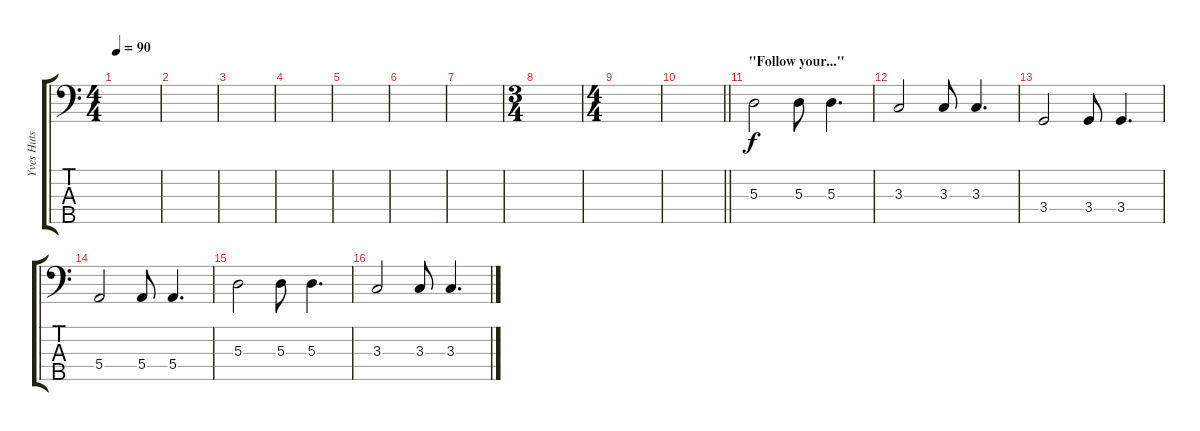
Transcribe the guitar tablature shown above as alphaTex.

\track ("Yves Huts" "Yves Huts") {instrument electricbassfinger}
\staff {score tabs}
\tuning (G2 D2 A1 E1 B0) {hide}
\ts (4 4)
\tempo 90
\clef f4
\ks c
|
|
|
|
|
|
|
\ts (3 4)
|
\ts (4 4)
|
\barLineRight lightlight
|
\section ("" "\"Follow your...\"")
5.3.2 5.3.8 5.3.4{d} |
3.3.2 3.3.8 3.3.4{d} |
3.4.2 3.4.8 3.4.4{d} |
5.4.2 5.4.8 5.4.4{d} |
5.3.2 5.3.8 5.3.4{d} |
3.3.2 3.3.8 3.3.4{d}
